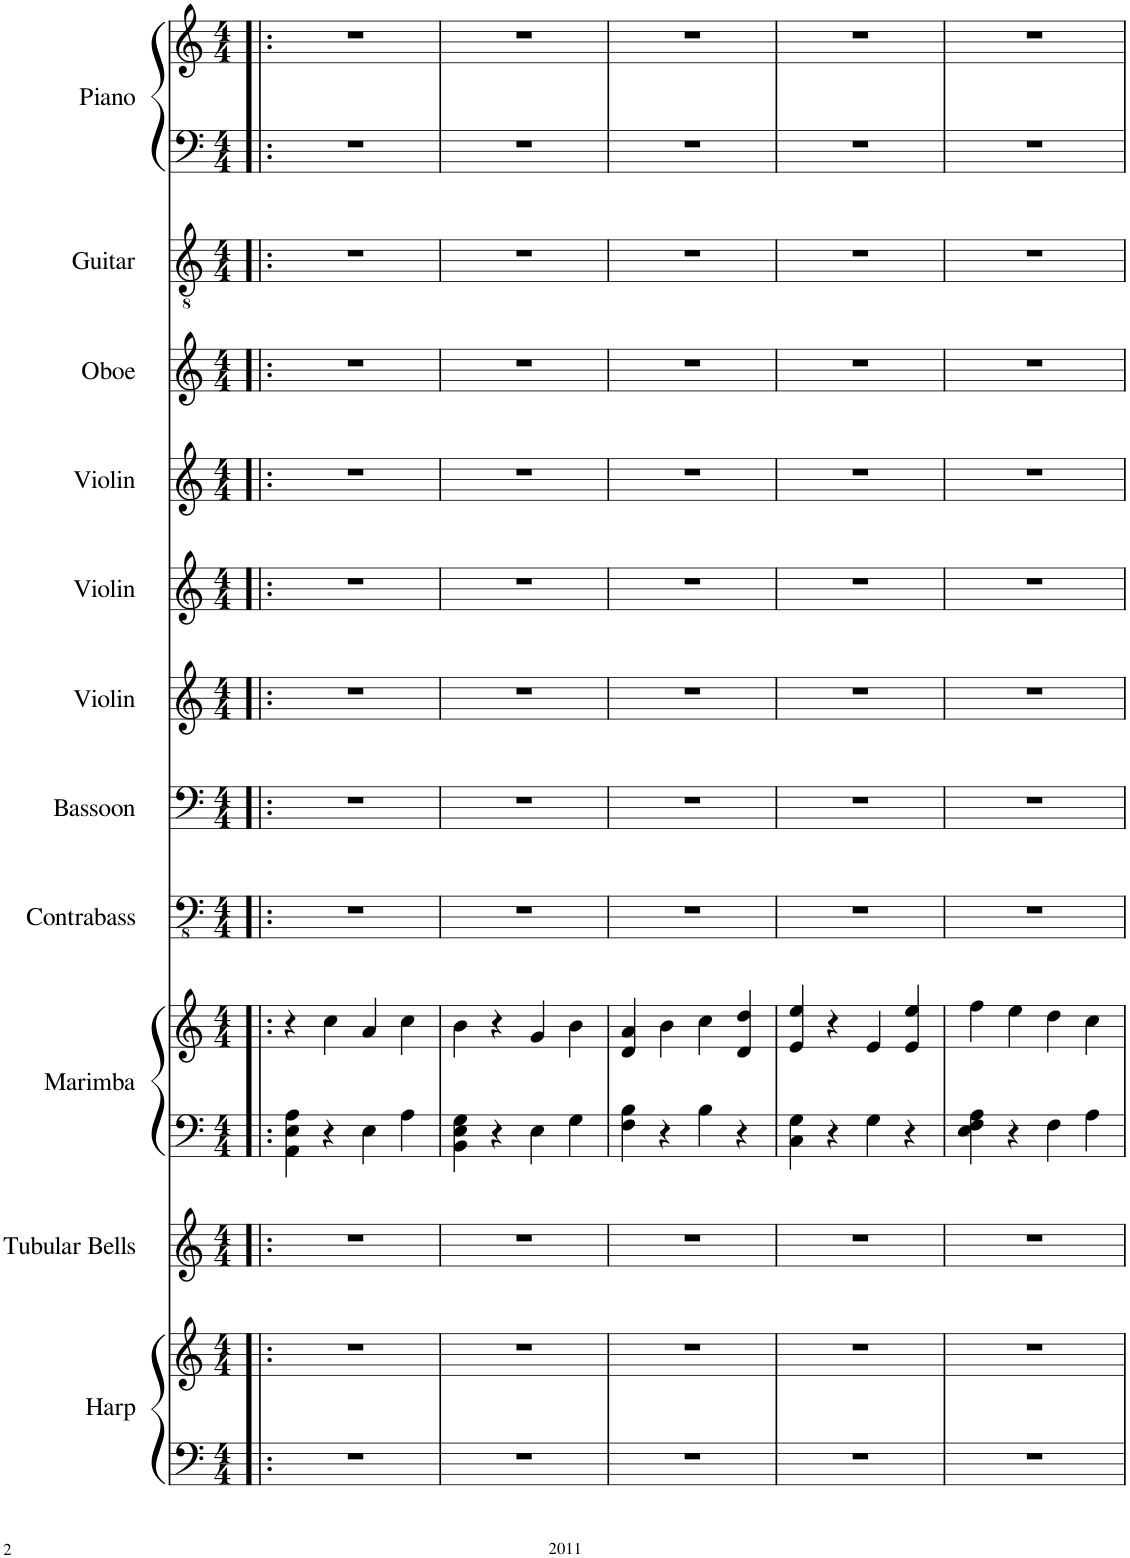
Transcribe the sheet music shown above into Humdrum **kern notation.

**kern	**kern	**kern	**kern	**kern	**kern	**kern	**kern	**kern	**kern	**kern	**kern	**kern	**kern
*part11	*part11	*part10	*part9	*part9	*part8	*part7	*part6	*part5	*part4	*part3	*part2	*part1	*part1
*staff14	*staff13	*staff12	*staff11	*staff10	*staff9	*staff8	*staff7	*staff6	*staff5	*staff4	*staff3	*staff2	*staff1
*I"Harp	*	*I"Tubular Bells	*I"Marimba	*	*I"Contrabass	*I"Bassoon	*I"Violin	*I"Violin	*I"Violin	*I"Oboe	*I"Guitar	*I"Piano	*
*I'Hrp.	*	*I'Tu. Be.	*I'Mrm.	*	*I'Cb.	*I'Bsn.	*I'Vln.	*I'Vln.	*I'Vln.	*I'Ob.	*I'Guit.	*I'Pno.	*
*clefF4	*clefG2	*clefG2	*clefF4	*clefG2	*clefFv4	*clefF4	*clefG2	*clefG2	*clefG2	*clefG2	*clefGv2	*clefF4	*clefG2
*	*	*	*	*	*ITrd7c12	*	*	*	*	*	*	*	*
*k[]	*k[]	*k[]	*k[]	*k[]	*k[]	*k[]	*k[]	*k[]	*k[]	*k[]	*k[]	*k[]	*k[]
*M4/4	*M4/4	*M4/4	*M4/4	*M4/4	*M4/4	*M4/4	*M4/4	*M4/4	*M4/4	*M4/4	*M4/4	*M4/4	*M4/4
=1!|:	=1!|:	=1!|:	=1!|:	=1!|:	=1!|:	=1!|:	=1!|:	=1!|:	=1!|:	=1!|:	=1!|:	=1!|:	=1!|:
1r	1r	1r	4AA\ 4E\ 4A\	4r	1r	1r	1r	1r	1r	1r	1r	1r	1r
.	.	.	4r	4cc\	.	.	.	.	.	.	.	.	.
.	.	.	4E\	4a/	.	.	.	.	.	.	.	.	.
.	.	.	4A\	4cc\	.	.	.	.	.	.	.	.	.
=2	=2	=2	=2	=2	=2	=2	=2	=2	=2	=2	=2	=2	=2
1r	1r	1r	4BB\ 4E\ 4G\	4b\	1r	1r	1r	1r	1r	1r	1r	1r	1r
.	.	.	4r	4r	.	.	.	.	.	.	.	.	.
.	.	.	4E\	4g/	.	.	.	.	.	.	.	.	.
.	.	.	4G\	4b\	.	.	.	.	.	.	.	.	.
=3	=3	=3	=3	=3	=3	=3	=3	=3	=3	=3	=3	=3	=3
1r	1r	1r	4F\ 4B\	4d/ 4a/	1r	1r	1r	1r	1r	1r	1r	1r	1r
.	.	.	4r	4b\	.	.	.	.	.	.	.	.	.
.	.	.	4B\	4cc\	.	.	.	.	.	.	.	.	.
.	.	.	4r	4d/ 4dd/	.	.	.	.	.	.	.	.	.
=4	=4	=4	=4	=4	=4	=4	=4	=4	=4	=4	=4	=4	=4
1r	1r	1r	4C\ 4G\	4e/ 4ee/	1r	1r	1r	1r	1r	1r	1r	1r	1r
.	.	.	4r	4r	.	.	.	.	.	.	.	.	.
.	.	.	4G\	4e/	.	.	.	.	.	.	.	.	.
.	.	.	4r	4e/ 4ee/	.	.	.	.	.	.	.	.	.
=5	=5	=5	=5	=5	=5	=5	=5	=5	=5	=5	=5	=5	=5
1r	1r	1r	4E\ 4F\ 4A\	4ff\	1r	1r	1r	1r	1r	1r	1r	1r	1r
.	.	.	4r	4ee\	.	.	.	.	.	.	.	.	.
.	.	.	4F\	4dd\	.	.	.	.	.	.	.	.	.
.	.	.	4A\	4cc\	.	.	.	.	.	.	.	.	.
=	=	=	=	=	=	=	=	=	=	=	=	=	=
*-	*-	*-	*-	*-	*-	*-	*-	*-	*-	*-	*-	*-	*-
